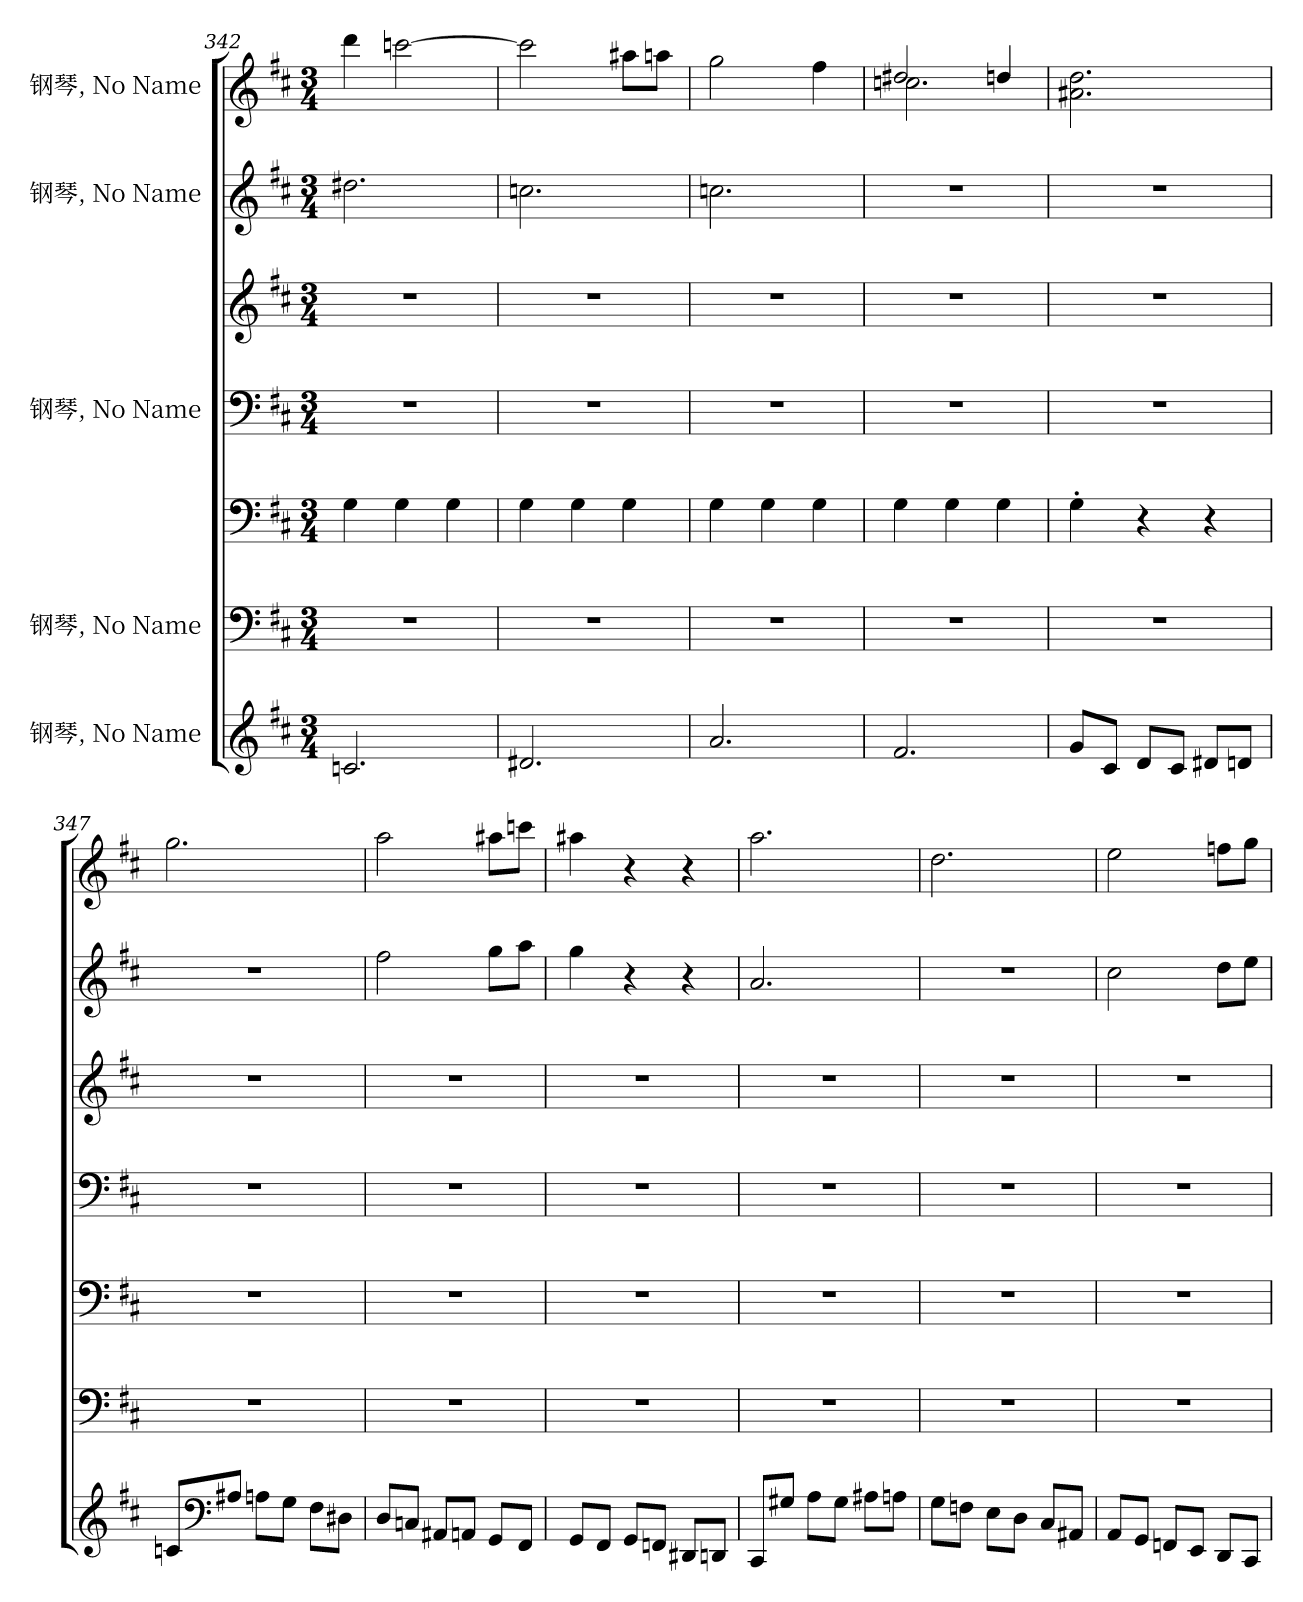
**kern	**kern	**kern	**kern	**kern	**kern	**kern
*part5	*part4	*part4	*part3	*part3	*part2	*part1
*staff7	*staff6	*staff5	*staff4	*staff3	*staff2	*staff1
*I"钢琴, No Name	*I"钢琴, No Name	*	*I"钢琴, No Name	*	*I"钢琴, No Name	*I"钢琴, No Name
*clefG2	*clefF4	*clefF4	*clefF4	*clefG2	*clefG2	*clefG2
*k[f#c#]	*k[f#c#]	*k[f#c#]	*k[f#c#]	*k[f#c#]	*k[f#c#]	*k[f#c#]
*M3/4	*M3/4	*M3/4	*M3/4	*M3/4	*M3/4	*M3/4
=342	=342	=342	=342	=342	=342	=342
2.cn/	2.r	4G\	2.r	2.r	2.dd#X\	4ddd\
.	.	4G\	.	.	.	[2cccn\
.	.	4G\	.	.	.	.
=343	=343	=343	=343	=343	=343	=343
2.d#X/	2.r	4G\	2.r	2.r	2.ccn\	2ccc\]
.	.	4G\	.	.	.	.
.	.	4G\	.	.	.	8aa#X\L
.	.	.	.	.	.	8aan\J
=344	=344	=344	=344	=344	=344	=344
2.a/	2.r	4G\	2.r	2.r	2.ccn\	2gg\
.	.	4G\	.	.	.	.
.	.	4G\	.	.	.	4ff#\
!!LO:PB:g=z
=345	=345	=345	=345	=345	=345	=345
*	*	*	*	*	*	*^
2.f#/	2.r	4G\	2.r	2.r	2.r	2dd#X/	2.ccn\
.	.	4G\	.	.	.	.	.
.	.	4G\	.	.	.	4ddn/	.
*	*	*	*	*	*	*v	*v
=346	=346	=346	=346	=346	=346	=346
*	*	*	*	*	*	*MM199
8g/L	2.r	4G'\	2.r	2.r	2.r	2.a#X\ 2.dd\
8c#/J	.	.	.	.	.	.
8d/L	.	4r	.	.	.	.
8c#/J	.	.	.	.	.	.
8d#X/L	.	4r	.	.	.	.
8dn/J	.	.	.	.	.	.
=347	=347	=347	=347	=347	=347	=347
8cn/L	2.r	2.r	2.r	2.r	2.r	2.gg\
*clefF4	*	*	*	*	*	*
8A#X/J	.	.	.	.	.	.
8An\L	.	.	.	.	.	.
8G\J	.	.	.	.	.	.
8F#\L	.	.	.	.	.	.
8D#X\J	.	.	.	.	.	.
=348	=348	=348	=348	=348	=348	=348
8D/L	2.r	2.r	2.r	2.r	2ff#\	2aa\
8Cn/J	.	.	.	.	.	.
8AA#X/L	.	.	.	.	.	.
8AAn/J	.	.	.	.	.	.
8GG/L	.	.	.	.	8gg\L	8aa#X\L
8FF#/J	.	.	.	.	8aa\J	8cccn\J
!!LO:PB:g=z
=349	=349	=349	=349	=349	=349	=349
8GG/L	2.r	2.r	2.r	2.r	4gg\	4aa#X\
8FF#/J	.	.	.	.	.	.
8GG/L	.	.	.	.	4r	4r
8FFn/J	.	.	.	.	.	.
8DD#X/L	.	.	.	.	4r	4r
8DDn/J	.	.	.	.	.	.
=350	=350	=350	=350	=350	=350	=350
*	*	*	*	*	*	*MM199
8CC#/L	2.r	2.r	2.r	2.r	2.a/	2.aa\
8G#X/J	.	.	.	.	.	.
8A\L	.	.	.	.	.	.
8G#\J	.	.	.	.	.	.
8A#X\L	.	.	.	.	.	.
8An\J	.	.	.	.	.	.
=351	=351	=351	=351	=351	=351	=351
8G\L	2.r	2.r	2.r	2.r	2.r	2.dd\
8Fn\J	.	.	.	.	.	.
8E\L	.	.	.	.	.	.
8D\J	.	.	.	.	.	.
8C#/L	.	.	.	.	.	.
8AA#X/J	.	.	.	.	.	.
=352	=352	=352	=352	=352	=352	=352
8AA/L	2.r	2.r	2.r	2.r	2cc#\	2ee\
8GG/J	.	.	.	.	.	.
8FFn/L	.	.	.	.	.	.
8EE/J	.	.	.	.	.	.
8DD/L	.	.	.	.	8dd\L	8ffn\L
8CC#/J	.	.	.	.	8ee\J	8gg\J
=	=	=	=	=	=	=
*-	*-	*-	*-	*-	*-	*-
